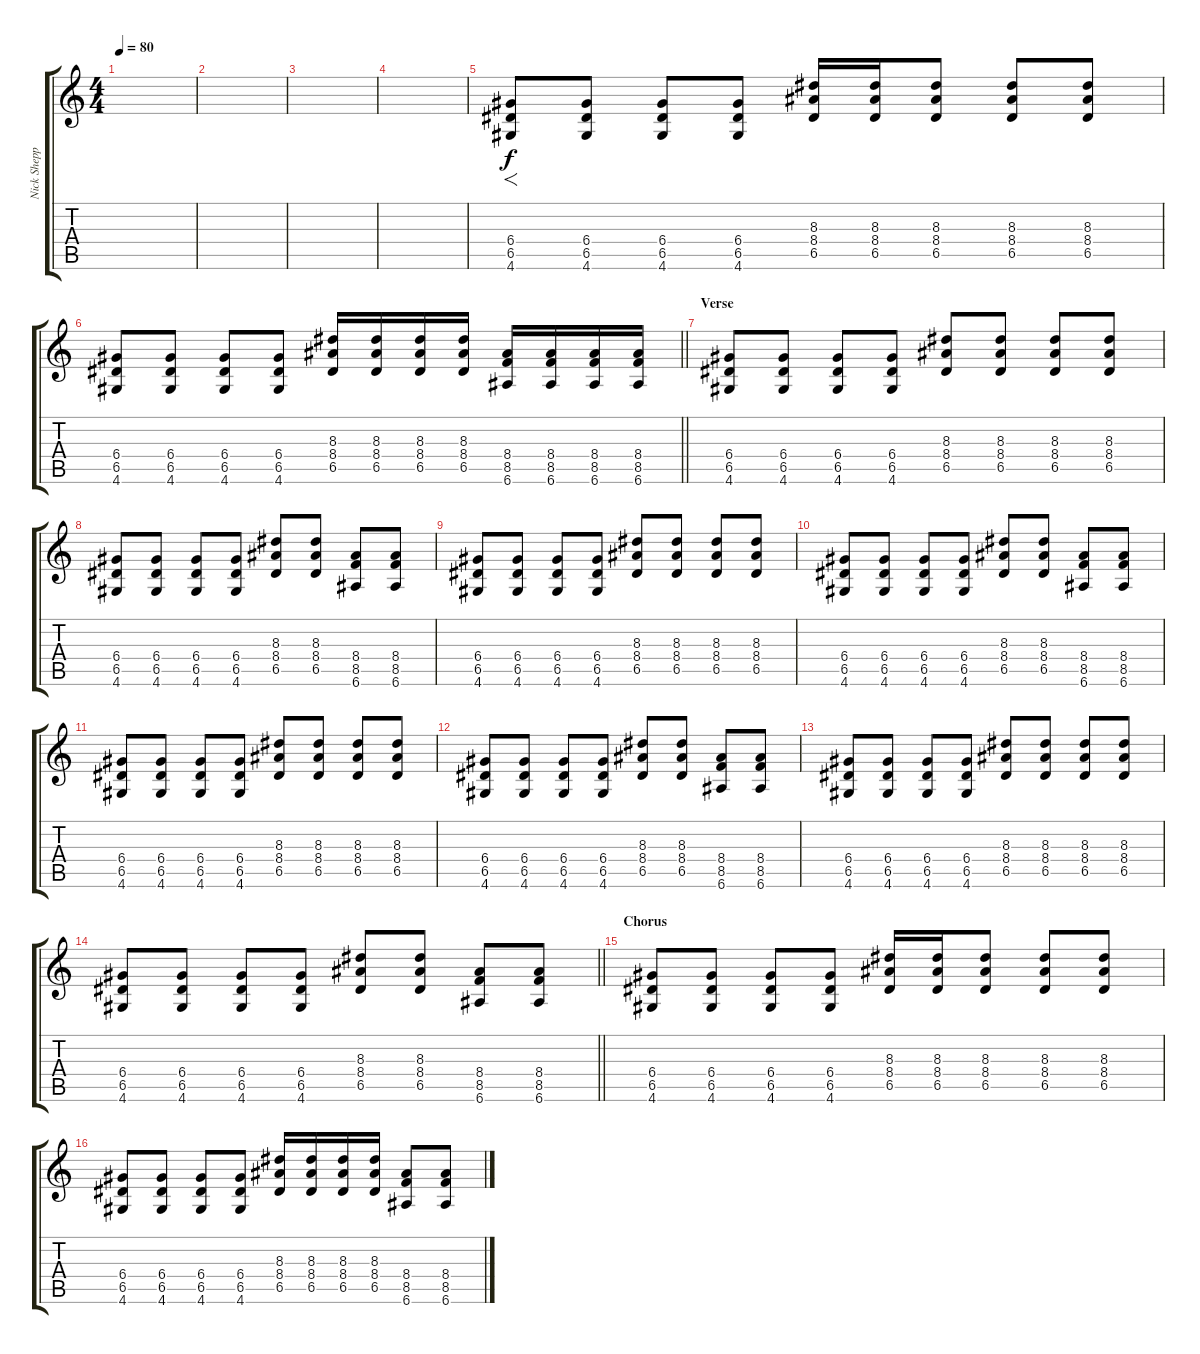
\track ("Nick Sheppard - Guitar" "Nick Shepp") {instrument distortionguitar}
\staff {score tabs}
\tuning (E4 B3 G3 D3 A2 E2) {hide}
\ts (4 4)
\tempo 80
\clef g2
\ks c
|
|
|
|
(6.4 6.5 4.6).8{f dy f} (6.4 6.5 4.6).8 (6.4 6.5 4.6).8 (6.4 6.5 4.6).8 (8.3 8.4 6.5).16 (8.3 8.4 6.5).16 (8.3 8.4 6.5).8 (8.3 8.4 6.5).8 (8.3 8.4 6.5).8 |
\barLineRight lightlight
(6.4 6.5 4.6).8 (6.4 6.5 4.6).8 (6.4 6.5 4.6).8 (6.4 6.5 4.6).8 (8.3 8.4 6.5).16 (8.3 8.4 6.5).16 (8.3 8.4 6.5).16 (8.3 8.4 6.5).16 (8.4 8.5 6.6).16 (8.4 8.5 6.6).16 (8.4 8.5 6.6).16 (8.4 8.5 6.6).16 |
\section ("" "Verse")
(6.4 6.5 4.6).8 (6.4 6.5 4.6).8 (6.4 6.5 4.6).8 (6.4 6.5 4.6).8 (8.3 8.4 6.5).8 (8.3 8.4 6.5).8 (8.3 8.4 6.5).8 (8.3 8.4 6.5).8 |
(6.4 6.5 4.6).8 (6.4 6.5 4.6).8 (6.4 6.5 4.6).8 (6.4 6.5 4.6).8 (8.3 8.4 6.5).8 (8.3 8.4 6.5).8 (8.4 8.5 6.6).8 (8.4 8.5 6.6).8 |
(6.4 6.5 4.6).8 (6.4 6.5 4.6).8 (6.4 6.5 4.6).8 (6.4 6.5 4.6).8 (8.3 8.4 6.5).8 (8.3 8.4 6.5).8 (8.3 8.4 6.5).8 (8.3 8.4 6.5).8 |
(6.4 6.5 4.6).8 (6.4 6.5 4.6).8 (6.4 6.5 4.6).8 (6.4 6.5 4.6).8 (8.3 8.4 6.5).8 (8.3 8.4 6.5).8 (8.4 8.5 6.6).8 (8.4 8.5 6.6).8 |
(6.4 6.5 4.6).8 (6.4 6.5 4.6).8 (6.4 6.5 4.6).8 (6.4 6.5 4.6).8 (8.3 8.4 6.5).8 (8.3 8.4 6.5).8 (8.3 8.4 6.5).8 (8.3 8.4 6.5).8 |
(6.4 6.5 4.6).8 (6.4 6.5 4.6).8 (6.4 6.5 4.6).8 (6.4 6.5 4.6).8 (8.3 8.4 6.5).8 (8.3 8.4 6.5).8 (8.4 8.5 6.6).8 (8.4 8.5 6.6).8 |
(6.4 6.5 4.6).8 (6.4 6.5 4.6).8 (6.4 6.5 4.6).8 (6.4 6.5 4.6).8 (8.3 8.4 6.5).8 (8.3 8.4 6.5).8 (8.3 8.4 6.5).8 (8.3 8.4 6.5).8 |
\barLineRight lightlight
(6.4 6.5 4.6).8 (6.4 6.5 4.6).8 (6.4 6.5 4.6).8 (6.4 6.5 4.6).8 (8.3 8.4 6.5).8 (8.3 8.4 6.5).8 (8.4 8.5 6.6).8 (8.4 8.5 6.6).8 |
\section ("" "Chorus")
(6.4 6.5 4.6).8 (6.4 6.5 4.6).8 (6.4 6.5 4.6).8 (6.4 6.5 4.6).8 (8.3 8.4 6.5).16 (8.3 8.4 6.5).16 (8.3 8.4 6.5).8 (8.3 8.4 6.5).8 (8.3 8.4 6.5).8 |
(6.4 6.5 4.6).8 (6.4 6.5 4.6).8 (6.4 6.5 4.6).8 (6.4 6.5 4.6).8 (8.3 8.4 6.5).16 (8.3 8.4 6.5).16 (8.3 8.4 6.5).16 (8.3 8.4 6.5).16 (8.4 8.5 6.6).8 (8.4 8.5 6.6).8
